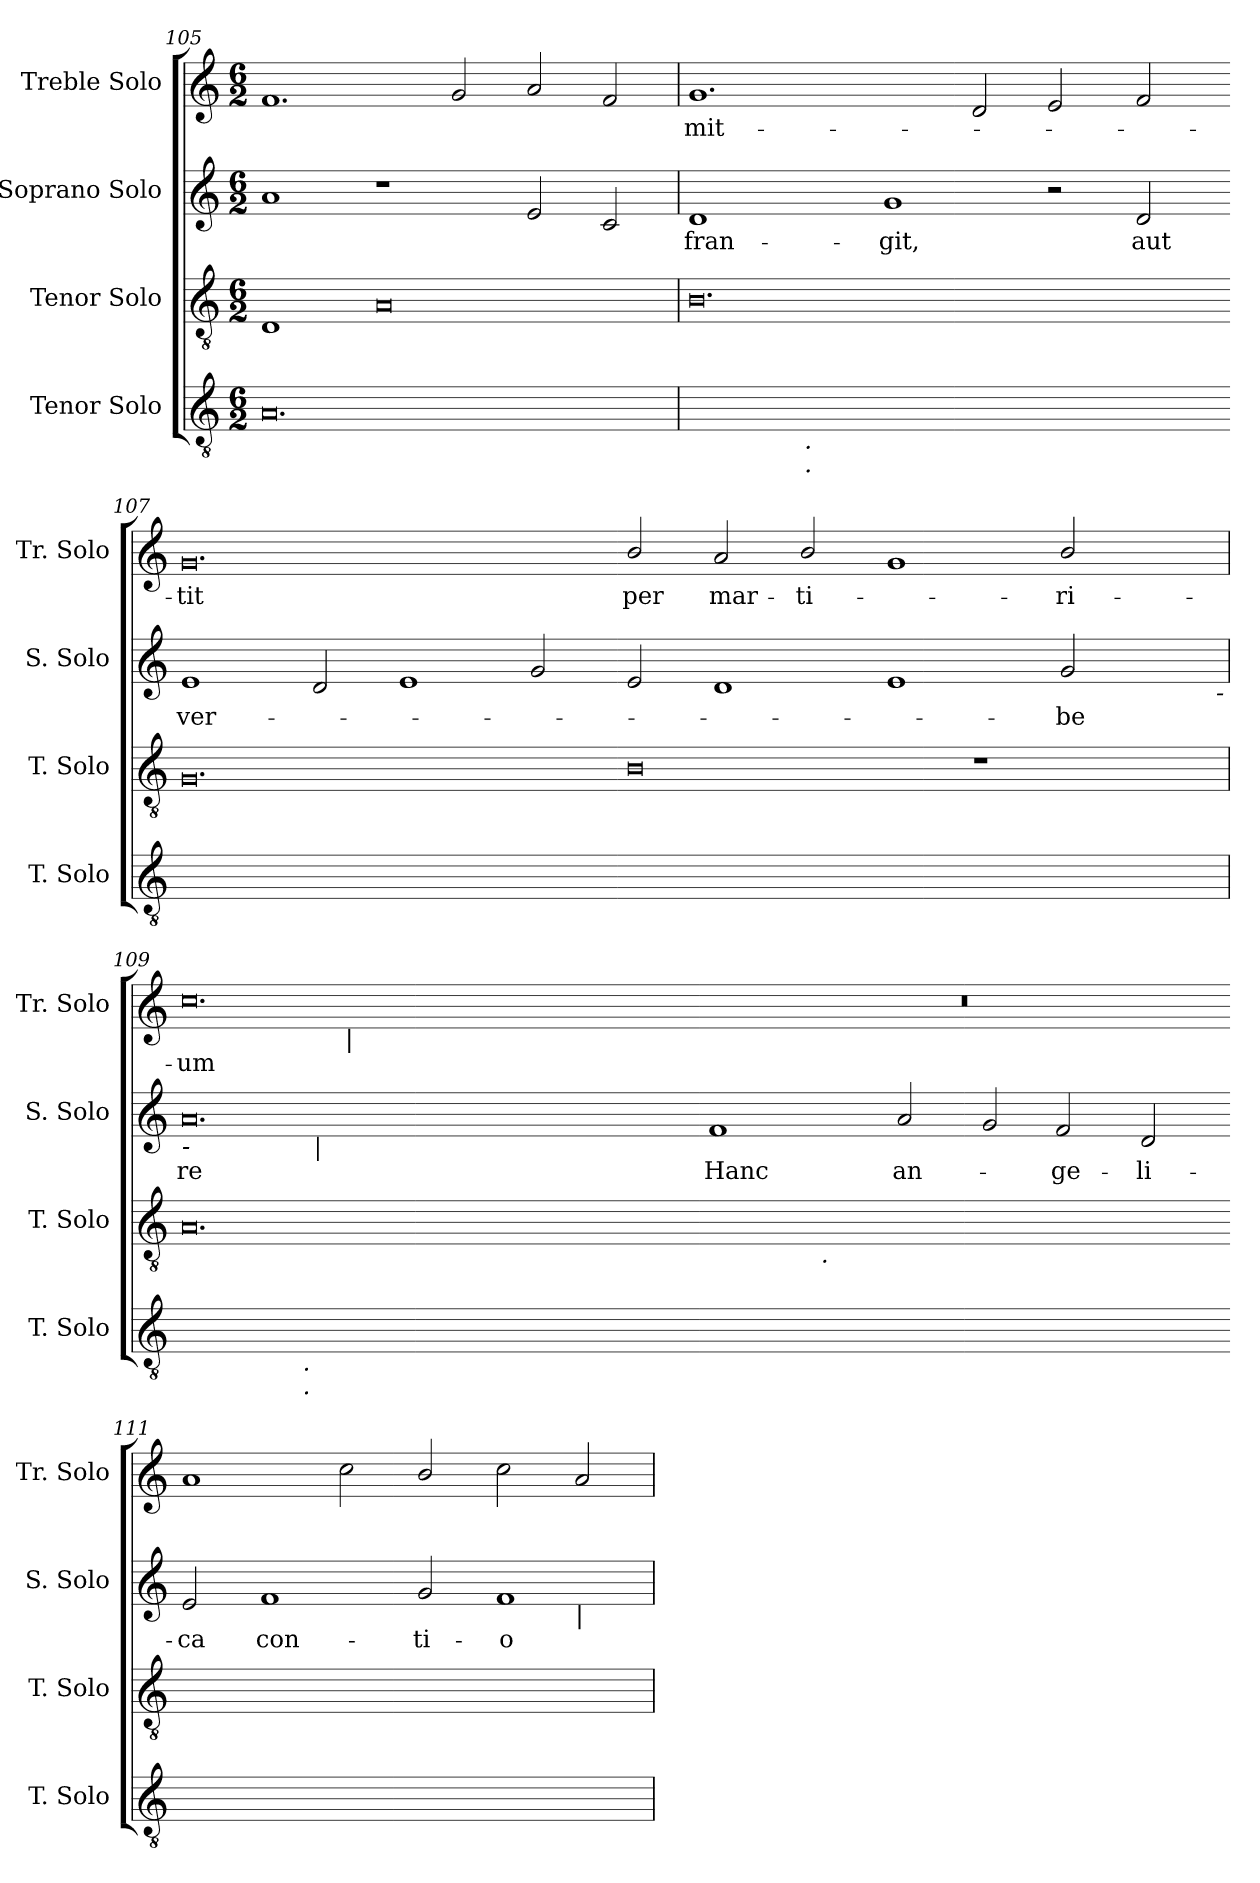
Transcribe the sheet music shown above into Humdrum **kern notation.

**kern	**kern	**kern	**text	**kern	**text
*part4	*part3	*part2	*part2	*part1	*part1
*staff4	*staff3	*staff2	*staff2	*staff1	*staff1
*I"Tenor Solo	*I"Tenor Solo	*I"Soprano Solo	*	*I"Treble Solo	*
*I'T. Solo	*I'T. Solo	*I'S. Solo	*	*I'Tr. Solo	*
*clefGv2	*clefGv2	*clefG2	*	*clefG2	*
*ITrd7c12	*ITrd7c12	*	*	*	*
*k[]	*k[]	*k[]	*	*k[]	*
*C:	*C:	*C:	*	*C:	*
*M6/2	*M6/2	*M6/2	*	*M6/2	*
=105	=105	=105	=105	=105	=105
0.AAi	1DDi	1ai	.	1.fi	.
.	0AAi	1r	.	.	.
.	.	.	.	2gi/	.
.	.	2ei/	.	2ai/	.
.	.	2ci/	.	2fi/	.
=106	=106	=106	=106	=106	=106
!	!	!	!LO:LY:b:color=#000000	!	!
!	!	!	!	!	!LO:LY:b:color=#000000
*^	*	*	*	*	*
[<0.GGiyy	4ryy	0.BBi	1di	fran-	1.gi	-mit-
.	8ryy	.	.	.	.	.
.	16ryy	.	.	.	.	.
.	64ryy	.	.	.	.	.
.	512ryy	.	.	.	.	.
!	!LO:TX:b:i:t=.	!	!	!	!	!
!	!LO:TX:b:i:t=.	!	!	!	!	!
.	1ryy	.	.	.	.	.
!	!	!	!	!LO:LY:b:color=#000000	!	!
.	.	.	1gi	-git,	.	.
.	1ryy	.	.	.	.	.
.	.	.	.	.	2di/	.
.	.	.	2r	.	2ei/	.
.	2ryy	.	.	.	.	.
!	!	!	!	!LO:LY:b:color=#000000	!	!
.	.	.	2di/	aut	2fi/	.
.	32ryy	.	.	.	.	.
.	128..ryy	.	.	.	.	.
*v	*v	*	*	*	*	*
=107-	=107-	=107-	=107-	=107-	=107-
*^	*	*	*	*	*
!	!	!	!	!LO:LY:b:color=#000000	!	!
*v	*v	*	*	*	*	*
*^	*	*	*	*	*
!	!	!	!	!	!	!LO:LY:b:color=#000000
*v	*v	*	*	*	*	*
0.GGiyy_<	0.GGi	1ei	ver-	0.gi	-tit
.	.	2di/	.	.	.
.	.	1ei	.	.	.
.	.	2gi/	.	.	.
=108-	=108-	=108-	=108-	=108-	=108-
!	!	!	!	!	!LO:LY:b:color=#000000
*	*	*^	*	*	*
0.GGiyy]	0BBi	2ei/	1ryy	.	2bi/	per
!	!	!	!	!	!	!LO:LY:b:color=#000000
.	.	1di	.	.	2ai/	mar-
!	!	!	!	!	!	!LO:LY:b:color=#000000
.	.	.	1ryy	.	2bi/	-ti-
.	.	1ei	.	.	1gi	.
.	1r	.	2ryy	.	.	.
!	!	!	!	!LO:LY:b:color=#000000	!	!
!	!	!	!	!	!	!LO:LY:b:color=#000000
.	.	2gi/	4ryy	-be	2bi/	-ri-
.	.	.	8ryy	.	.	.
.	.	.	16ryy	.	.	.
.	.	.	32ryy	.	.	.
.	.	.	64ryy	.	.	.
.	.	.	128...ryy	.	.	.
!	!	!	!LO:TX:b:i:t=-	!	!	!
.	.	.	1024ryy	.	.	.
!!LO:LB:g=z
=109	=109	=109	=109	=109	=109	=109
!	!	!	!	!LO:LY:b:color=#000000	!	!
!	!	!	!	!	!LO:TX:b:i:t=-	!
!	!	!LO:TX:b:i:t=-	!	!	!	!
!	!	!	!	!	!	!LO:LY:b:color=#000000
*^	*	*	*	*	*^	*
[<0.FFiyy	4ryy	0.AAi	0.ai	2ryy	re	0.cci	2ryy	-um
.	8ryy	.	.	.	.	.	.	.
.	16ryy	.	.	.	.	.	.	.
.	32ryy	.	.	.	.	.	.	.
.	128ryy	.	.	.	.	.	.	.
.	1024ryy	.	.	.	.	.	.	.
!	!LO:TX:b:i:t=.	!	!	!	!	!	!	!
!	!LO:TX:b:i:t=.	!	!	!	!	!	!	!
.	1ryy	.	.	.	.	.	.	.
!	!	!	!	!LO:TX:b:i:t=|	!	!	!	!
.	.	.	.	1ryy	.	.	8ryy	.
!	!	!	!	!	!	!	!LO:TX:b:i:t=|	!
.	.	.	.	.	.	.	1ryy	.
.	1ryy	.	.	.	.	.	.	.
.	.	.	.	1.ryy	.	.	.	.
.	.	.	.	.	.	.	1ryy	.
.	2ryy	.	.	.	.	.	.	.
.	.	.	.	.	.	.	4.ryy	.
.	64ryy	.	.	.	.	.	.	.
.	256..ryy	.	.	.	.	.	.	.
*	*	*	*v	*v	*	*	*	*
*v	*v	*	*	*	*v	*v	*
=110-	=110-	=110-	=110-	=110-	=110-
*^	*	*^	*	*^	*
!	!	!	!	!	!LO:LY:b:color=#000000	!LO:N:vis=1	!	!
*	*	*	*v	*v	*	*	*	*
*v	*v	*^	*	*	*v	*v	*
0.FFiyy_<	[>0.Ciyy	4ryy	1fi	Hanc	0.r	.
.	.	8ryy	.	.	.	.
.	.	16ryy	.	.	.	.
.	.	64.ryy	.	.	.	.
!	!	!LO:TX:b:i:t=.	!	!	!	!
.	.	1ryy	.	.	.	.
!	!	!	!	!LO:LY:b:color=#000000	!	!
.	.	.	2ai/	an-	.	.
.	.	1ryy	.	.	.	.
.	.	.	2gi/	.	.	.
!	!	!	!	!LO:LY:b:color=#000000	!	!
.	.	.	2fi/	-ge-	.	.
.	.	2ryy	.	.	.	.
!	!	!	!	!LO:LY:b:color=#000000	!	!
.	.	.	2di/	-li-	.	.
.	.	32ryy	.	.	.	.
.	.	128ryy	.	.	.	.
*	*v	*v	*	*	*	*
=111-	=111-	=111-	=111-	=111-	=111-
*	*^	*	*	*	*
!	!	!	!	!LO:LY:b:color=#000000	!	!
*	*v	*v	*^	*	*	*
0.FFiyy]	0.Ciyy]	2ei/	1ryy	-ca	1ai	.
!	!	!	!	!LO:LY:b:color=#000000	!	!
.	.	1fi	.	con-	.	.
.	.	.	1.ryy	.	2cci\	.
!	!	!	!	!LO:LY:b:color=#000000	!	!
.	.	2gi/	.	-ti-	2bi/	.
!	!	!	!	!LO:LY:b:color=#000000	!	!
.	.	1fi	.	-o	2cci\	.
!	!	!	!LO:TX:b:i:t=|	!	!	!
.	.	.	2ryy	.	2ai/	.
*	*	*v	*v	*	*	*
=	=	=	=	=	=
*-	*-	*-	*-	*-	*-
